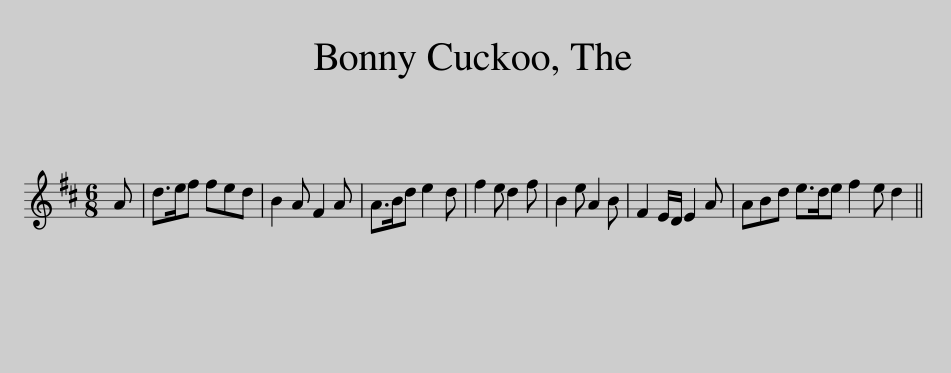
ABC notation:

X:1
L:1/8
M:6/8
I:linebreak $
K:D
V:1 treble
V:1
 A | d>ef fed | B2 A F2 A | A>Bd e2 d | f2 e d2 f | %5
 B2 e A2 B | F2 E/D/ E2 A | ABd e>de f2 e d2 || %8
